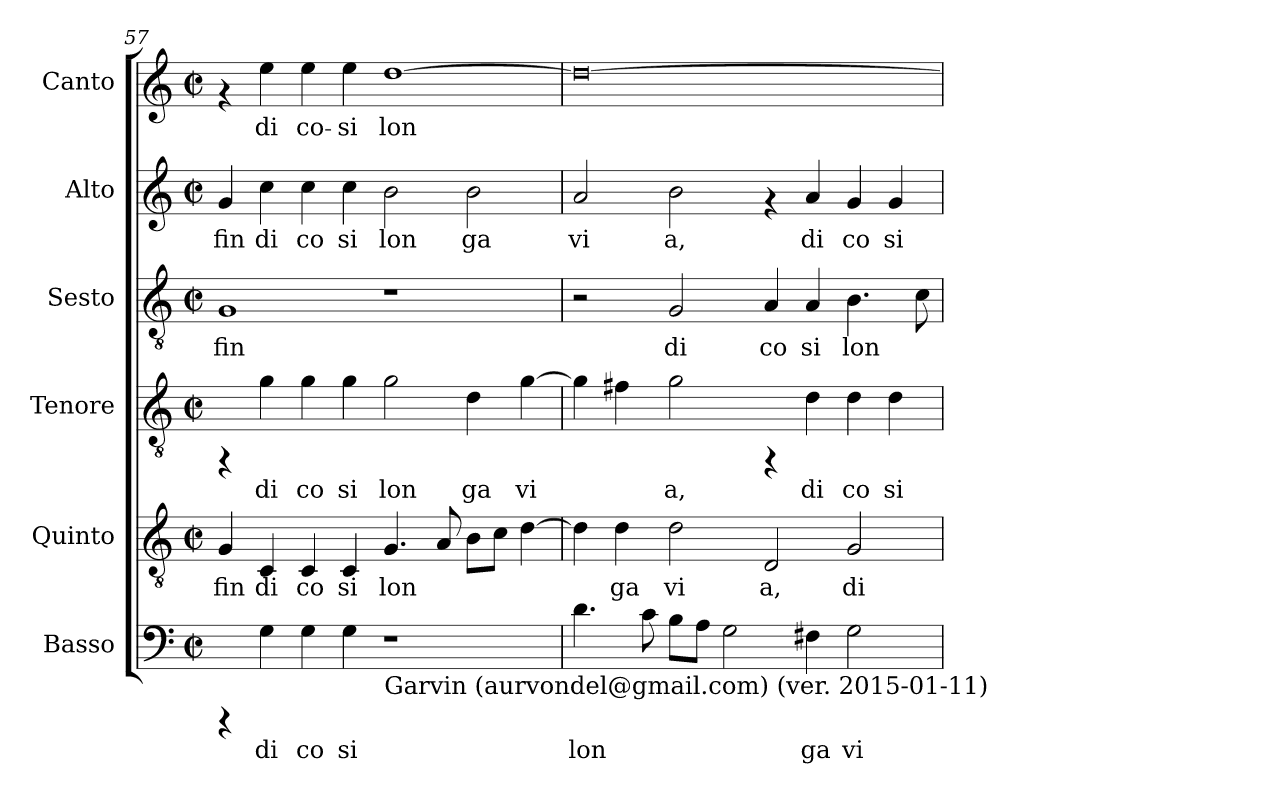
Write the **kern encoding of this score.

**kern	**text	**kern	**text	**kern	**text	**kern	**text	**kern	**text	**kern	**text
*part6	*part6	*part5	*part5	*part4	*part4	*part3	*part3	*part2	*part2	*part1	*part1
*staff6	*staff6	*staff5	*staff5	*staff4	*staff4	*staff3	*staff3	*staff2	*staff2	*staff1	*staff1
*I"Basso	*	*I"Quinto	*	*I"Tenore	*	*I"Sesto	*	*I"Alto	*	*I"Canto	*
*I'Basso	*	*I'Quinto	*	*I'Tenore	*	*I'Sesto	*	*I'Alto	*	*I'Canto	*
*clefF4	*	*clefGv2	*	*clefGv2	*	*clefGv2	*	*clefG2	*	*clefG2	*
*k[]	*	*k[]	*	*k[]	*	*k[]	*	*k[]	*	*k[]	*
*C:	*	*C:	*	*C:	*	*C:	*	*C:	*	*C:	*
*M2/2	*	*M2/2	*	*M2/2	*	*M2/2	*	*M2/2	*	*M2/2	*
*met(c|)	*	*met(c|)	*	*met(c|)	*	*met(c|)	*	*met(c|)	*	*met(c|)	*
=57	=57	=57	=57	=57	=57	=57	=57	=57	=57	=57	=57
!	!	!	!LO:LY:b:cj	!	!	!	!LO:LY:b:cj	!	!LO:LY:b:cj	!	!
4rCCC	.	4G/	fin	4rFF	.	1G	fin	4g/	fin	4rf	.
!	!LO:LY:b:cj	!	!LO:LY:b:cj	!	!LO:LY:b:cj	!	!	!	!LO:LY:b:cj	!	!LO:LY:b:cj
4G\	di	4C/	di	4g\	di	.	.	4cc\	di	4ee\	di
!	!LO:LY:b:cj	!	!LO:LY:b:cj	!	!LO:LY:b:cj	!	!	!	!LO:LY:b:cj	!	!LO:LY:b:cj
4G\	co	4C/	co	4g\	co	.	.	4cc\	co	4ee\	co-
!	!LO:LY:b:cj	!	!LO:LY:b:cj	!	!LO:LY:b:cj	!	!	!	!LO:LY:b:cj	!	!LO:LY:b:cj
4G\	si	4C/	si	4g\	si	.	.	4cc\	si	4ee\	-si
!LO:TX:b:t=Garvin (aurvondel@gmail.com) (ver. 2015-01-11)	!	!	!	!	!	!	!	!	!	!	!
!	!	!	!LO:LY:b:cj	!	!LO:LY:b:cj	!	!	!	!LO:LY:b:cj	!	!LO:LY:b:cj
1r	.	4.G/	lon	2g\	lon	1r	.	2b\	lon	[>1dd	lon-
!	!	!	!LO:LY:b:cj	!	!	!	!	!	!	!	!
.	.	8A/	.	.	.	.	.	.	.	.	.
!	!	!	!LO:LY:b:cj	!	!LO:LY:b:cj	!	!	!	!LO:LY:b:cj	!	!
.	.	8B\L	.	4d\	ga	.	.	2b\	ga	.	.
!	!	!	!LO:LY:b:cj	!	!	!	!	!	!	!	!
.	.	8c\J	.	.	.	.	.	.	.	.	.
!	!	!	!LO:LY:b:cj	!	!LO:LY:b:cj	!	!	!	!	!	!
.	.	[>4d\	.	[>4g\	vi	.	.	.	.	.	.
=58	=58	=58	=58	=58	=58	=58	=58	=58	=58	=58	=58
!	!LO:LY:b:cj	!	!LO:LY:b:cj	!	!LO:LY:b:cj	!	!	!	!LO:LY:b:cj	!	!LO:LY:b:cj
4.d\	lon	4d\]	.	4g\]	.	2r	.	2a/	vi	0dd_>	--
!	!	!	!LO:LY:b:cj	!	!LO:LY:b:cj	!	!	!	!	!	!
.	.	4d\	ga	4f#\	.	.	.	.	.	.	.
!	!LO:LY:b:cj	!	!	!	!	!	!	!	!	!	!
8c\	.	.	.	.	.	.	.	.	.	.	.
!	!LO:LY:b:cj	!	!LO:LY:b:cj	!	!LO:LY:b:cj	!	!LO:LY:b:cj	!	!LO:LY:b:cj	!	!
8B\L	.	2d\	vi	2g\	a,	2G/	di	2b\	a,	.	.
!	!LO:LY:b:cj	!	!	!	!	!	!	!	!	!	!
8A\J	.	.	.	.	.	.	.	.	.	.	.
!	!LO:LY:b:cj	!	!	!	!	!	!	!	!	!	!
2G\	.	.	.	.	.	.	.	.	.	.	.
!	!	!	!LO:LY:b:cj	!	!	!	!LO:LY:b:cj	!	!	!	!
.	.	2D/	a,	4rFF	.	4A/	co	4rf	.	.	.
!	!LO:LY:b:cj	!	!	!	!LO:LY:b:cj	!	!LO:LY:b:cj	!	!LO:LY:b:cj	!	!
4F#\	ga	.	.	4d\	di	4A/	si	4a/	di	.	.
!	!LO:LY:b:cj	!	!LO:LY:b:cj	!	!LO:LY:b:cj	!	!LO:LY:b:cj	!	!LO:LY:b:cj	!	!
2G\	vi	2G/	di	4d\	co	4.B\	lon	4g/	co	.	.
!	!	!	!	!	!LO:LY:b:cj	!	!	!	!LO:LY:b:cj	!	!
.	.	.	.	4d\	si	.	.	4g/	si	.	.
!	!	!	!	!	!	!	!LO:LY:b:cj	!	!	!	!
.	.	.	.	.	.	8c\	.	.	.	.	.
=	=	=	=	=	=	=	=	=	=	=	=
*-	*-	*-	*-	*-	*-	*-	*-	*-	*-	*-	*-
